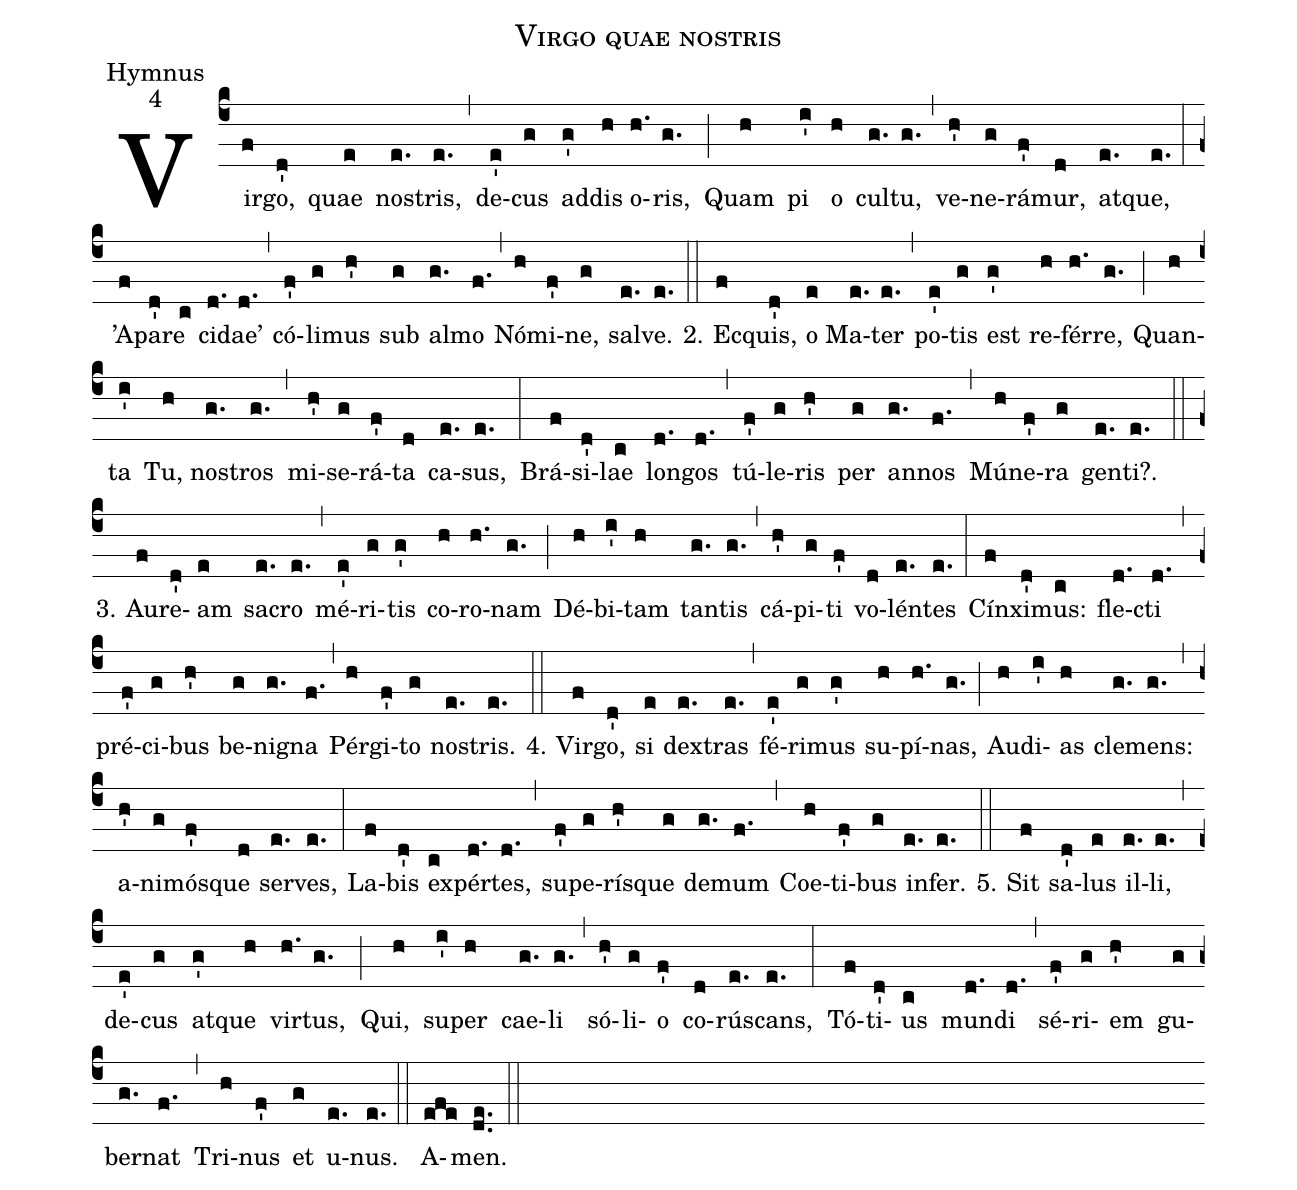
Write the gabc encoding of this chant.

name:Virgo quae nostris;
office-part:Hymnus;
mode:4;
%%
c4 f d' e e. e. , e' g g' h h. g. ; h i' h g. g. , h' g f' d e. e. : f d' c d. d. , f' g h' g g. f. , h f' g e. e. ::
--
efe de.. ::
(c4) Vir(f)go,(d') quae(e) nos(e.)tris,(e.) (,) de(e')cus(g) ad(g')dis (h)o(h.)ris,(g.) (;) Quam(h) pi(i') o(h) cul(g.)tu,(g.) (,) ve(h')ne(g)rá(f')mur,(d) at(e.)que,(e.) (:) 'A(f)pa(d')re{}(c) ci(d.)dae'(d.) (,) có(f')li(g)mus(h') sub(g) al(g.)mo(f.) (,) Nó(h)mi(f')ne,(g) sal(e.)ve.(e.) (::)
2. Ec(f)quis,(d') o (e)Ma(e.)ter(e.) (,) po(e')tis(g) est(g') re(h)fé(h.)rre,(g.) (;) Quan(h)ta(i') Tu(h), nos(g.)tros(g.) (,) mi(h')se(g)rá(f')ta(d) ca(e.)sus,(e.) (:) Brá(f)si(d')lae(c) lon(d.)gos(d.) (,) tú(f')le(g)ris(h') per(g) a(g.)nnos(f.) (,) Mú(h)ne(f')ra(g) gen(e.)ti?.(e.) (::)
3. Au(f)re(d')am(e) sa(e.)cro(e.) (,) mé(e')ri(g)tis(g') co(h)ro(h.)nam(g.) (;) Dé(h)bi(i')tam(h) tan(g.)tis(g.) (,) cá(h')pi(g)ti(f') vo(d)lén(e.)tes(e.) (:) Cín(f)xi(d')mus:(c) fle(d.)cti(d.) (,) pré(f')ci(g)bus(h') be(g)ni(g.)gna(f.) (,) Pér(h)gi(f')to(g) nos(e.)tris.(e.) (::)
4. Vir(f)go,(d') si(e) de(e.)xtras(e.) (,) fé(e')ri(g)mus(g') su(h)pí(h.)nas,(g.) (;) Au(h)di(i')as(h) cle(g.)mens:(g.) (,) a(h')ni(g)mós(f')que(d) ser(e.)ves,(e.) (:) La(f)bis(d') ex(c)pér(d.)tes,(d.) (,) su(f')pe(g)rís(h')que(g) de(g.)mum(f.) (,) Coe(h)ti(f')bus(g) in(e.)fer.(e.) (::)
5. Sit(f) sa(d')lus(e) il(e.)li,(e.) (,) de(e')cus(g) at(g')que(h) vir(h.)tus,(g.) (;) Qui,(h) su(i')per(h) cae(g.)li(g.) (,)só(h')li(g)o(f') co(d)rús(e.)cans,(e.) (:) Tó(f)ti(d')us(c) mun(d.)di(d.) (,) sé(f')ri(g)em(h') gu(g)ber(g.)nat(f.) (,) Tri(h)nus(f') et(g) u(e.)nus.(e.) (::)
A(efe)men.(de..) (::)
